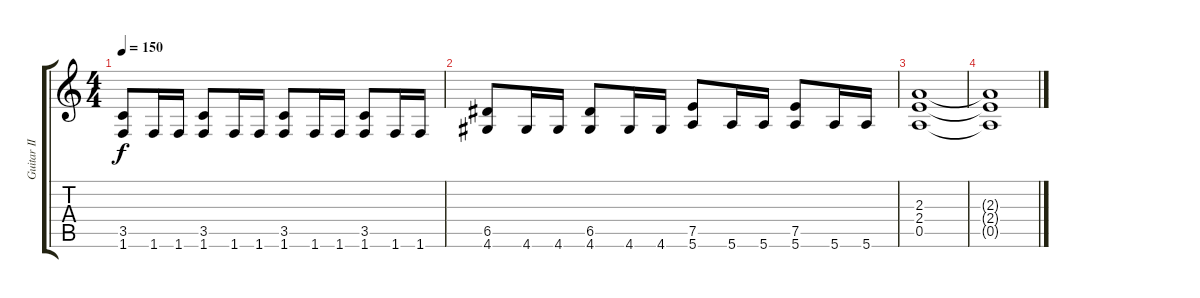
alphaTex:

\track ("Guitar II" "Guitar II") {instrument distortionguitar}
\staff {score tabs}
\tuning (E4 B3 G3 D3 A2 E2) {hide}
\ts (4 4)
\tempo 150
\clef g2
\ks c
(3.5 1.6).8{dy f} 1.6.16 1.6.16 (3.5 1.6).8 1.6.16 1.6.16 (3.5 1.6).8 1.6.16 1.6.16 (3.5 1.6).8 1.6.16 1.6.16 |
(6.5 4.6).8 4.6.16 4.6.16 (6.5 4.6).8 4.6.16 4.6.16 (7.5 5.6).8 5.6.16 5.6.16 (7.5 5.6).8 5.6.16 5.6.16 |
(2.3 2.4 0.5).1 |
(2.3{t} 2.4{t} 0.5{t}).1
